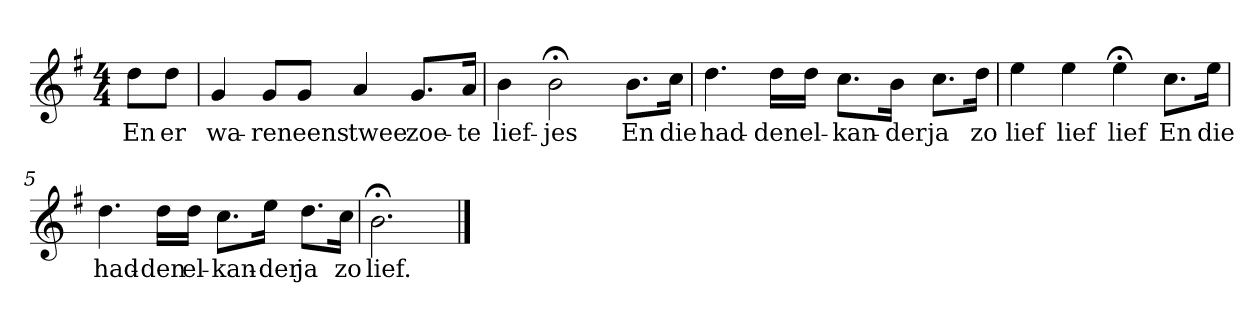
**kern	**text
*part1	*part1
*staff1	*staff1
*k[f#]	*
*G:	*
*M4/4	*
*MM120	*
=	=
8ddL	En
8ddJ	er
=1	=1
4g	wa-
8gL	-ren
8gJ	eens
4a	twee
8.gL	zoe-
16aJk	-te
=2	=2
4b	lief-
2b;<	-jes
8.bL	En
16ccJk	die
=3	=3
4.dd	had-
16ddLL	-den
16ddJJ	el-
8.ccL	-kan-
16bJk	-der
8.ccL	ja
16ddJk	zo
=4	=4
4ee	lief
4ee	lief
4ee;<	lief
8.ccL	En
16eeJk	die
=5	=5
4.dd	had-
16ddLL	-den
16ddJJ	el-
8.ccL	-kan-
16eeJk	-der
8.ddL	ja
16ccJk	zo
=6	=6
2.b;<	lief.
==	==
*-	*-
